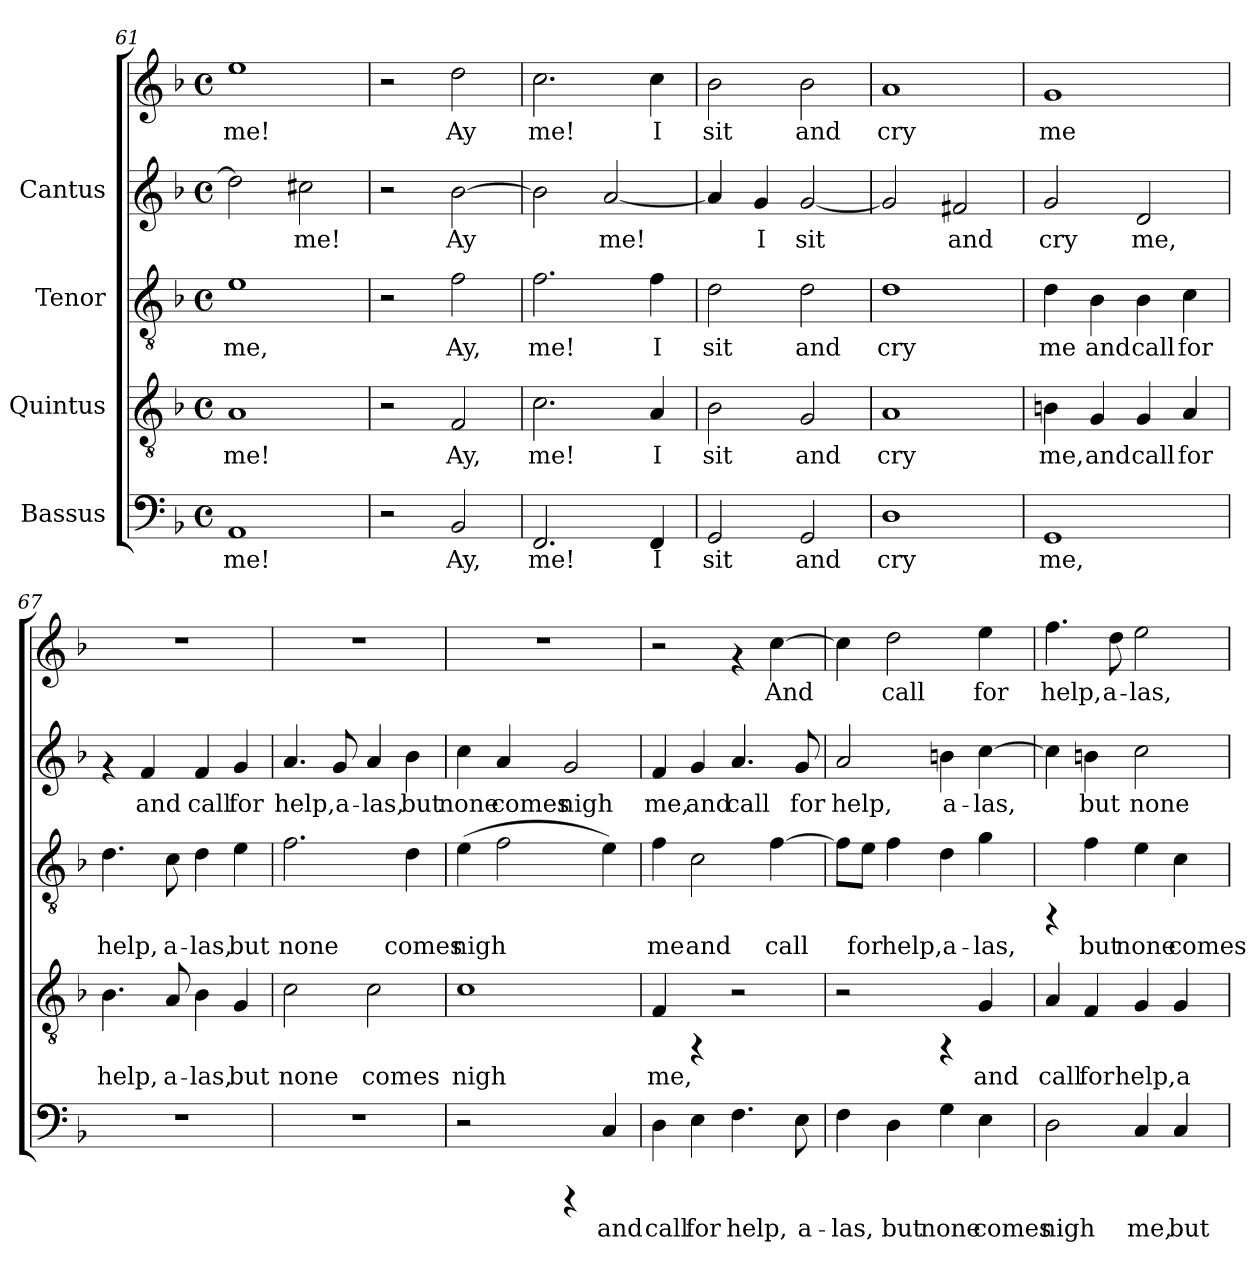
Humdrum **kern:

**kern	**text	**kern	**text	**kern	**text	**kern	**text	**kern	**text
*part4	*part4	*part3	*part3	*part2	*part2	*part1	*part1	*part1	*part1
*staff5	*staff5	*staff4	*staff4	*staff3	*staff3	*staff2	*staff2	*staff1	*staff1
*I"Bassus	*	*I"Quintus	*	*I"Tenor	*	*I"Cantus	*	*	*
*clefF4	*	*clefGv2	*	*clefGv2	*	*clefG2	*	*clefG2	*
*k[b-]	*	*k[b-]	*	*k[b-]	*	*k[b-]	*	*k[b-]	*
*F:	*	*F:	*	*F:	*	*F:	*	*F:	*
*M4/4	*	*M4/4	*	*M4/4	*	*M4/4	*	*M4/4	*
*met(c)	*	*met(c)	*	*met(c)	*	*met(c)	*	*met(c)	*
=61	=61	=61	=61	=61	=61	=61	=61	=61	=61
!	!LO:LY:b:cj	!	!LO:LY:b:cj	!	!LO:LY:b:cj	!	!LO:LY:b:cj	!	!LO:LY:b:cj
1AA	me!	1A	me!	1e	me,	2dd\]	.	1ee	me!
!	!	!	!	!	!	!	!LO:LY:b:cj	!	!
.	.	.	.	.	.	2cc#X\	me!	.	.
=62	=62	=62	=62	=62	=62	=62	=62	=62	=62
2r	.	2r	.	2r	.	2r	.	2r	.
!	!LO:LY:b:cj	!	!LO:LY:b:cj	!	!LO:LY:b:cj	!	!LO:LY:b:cj	!	!LO:LY:b:cj
2BB-/	Ay,	2F/	Ay,	2f\	Ay,	[>2b-\	Ay	2dd\	Ay
=63	=63	=63	=63	=63	=63	=63	=63	=63	=63
!	!LO:LY:b:cj	!	!LO:LY:b:cj	!	!LO:LY:b:cj	!	!LO:LY:b:cj	!	!LO:LY:b:cj
2.FF/	me!	2.c\	me!	2.f\	me!	2b-\]	.	2.cc\	me!
!	!	!	!	!	!	!	!LO:LY:b:cj	!	!
.	.	.	.	.	.	[<2a/	me!	.	.
!	!LO:LY:b:cj	!	!LO:LY:b:cj	!	!LO:LY:b:cj	!	!	!	!LO:LY:b:cj
4FF/	I	4A/	I	4f\	I	.	.	4cc\	I
=64	=64	=64	=64	=64	=64	=64	=64	=64	=64
!	!LO:LY:b:cj	!	!LO:LY:b:cj	!	!LO:LY:b:cj	!	!LO:LY:b:cj	!	!LO:LY:b:cj
2GG/	sit	2B-\	sit	2d\	sit	4a/]	.	2b-\	sit
!	!	!	!	!	!	!	!LO:LY:b:cj	!	!
.	.	.	.	.	.	4g/	I	.	.
!	!LO:LY:b:cj	!	!LO:LY:b:cj	!	!LO:LY:b:cj	!	!LO:LY:b:cj	!	!LO:LY:b:cj
2GG/	and	2G/	and	2d\	and	[<2g/	sit	2b-\	and
=65	=65	=65	=65	=65	=65	=65	=65	=65	=65
!	!LO:LY:b:cj	!	!LO:LY:b:cj	!	!LO:LY:b:cj	!	!LO:LY:b:cj	!	!LO:LY:b:cj
1D	cry	1A	cry	1d	cry	2g/]	.	1a	cry
!	!	!	!	!	!	!	!LO:LY:b:cj	!	!
.	.	.	.	.	.	2f#X/	and	.	.
!!LO:LB:g=z
=66	=66	=66	=66	=66	=66	=66	=66	=66	=66
!	!LO:LY:b:cj	!	!LO:LY:b:cj	!	!LO:LY:b:cj	!	!LO:LY:b:cj	!	!LO:LY:b:cj
1GG	me,	4Bn\	me,	4d\	me	2g/	cry	1g	me
!	!	!	!LO:LY:b:cj	!	!LO:LY:b:cj	!	!	!	!
.	.	4G/	and	4B-\	and	.	.	.	.
!	!	!	!LO:LY:b:cj	!	!LO:LY:b:cj	!	!LO:LY:b:cj	!	!
.	.	4G/	call	4B-\	call	2d/	me,	.	.
!	!	!	!LO:LY:b:cj	!	!LO:LY:b:cj	!	!	!	!
.	.	4A/	for	4c\	for	.	.	.	.
=67	=67	=67	=67	=67	=67	=67	=67	=67	=67
!	!	!	!LO:LY:b:cj	!	!LO:LY:b:cj	!	!	!	!
1r	.	4.B-\	help,	4.d\	help,	4rf	.	1r	.
!	!	!	!	!	!	!	!LO:LY:b:cj	!	!
.	.	.	.	.	.	4f/	and	.	.
!	!	!	!LO:LY:b:cj	!	!LO:LY:b:cj	!	!	!	!
.	.	8A/	a-	8c\	a-	.	.	.	.
!	!	!	!LO:LY:b:cj	!	!LO:LY:b:cj	!	!LO:LY:b:cj	!	!
.	.	4B-\	-las,	4d\	-las,	4f/	call	.	.
!	!	!	!LO:LY:b:cj	!	!LO:LY:b:cj	!	!LO:LY:b:cj	!	!
.	.	4G/	but	4e\	but	4g/	for	.	.
=68	=68	=68	=68	=68	=68	=68	=68	=68	=68
!	!	!	!LO:LY:b:cj	!	!LO:LY:b:cj	!	!LO:LY:b:cj	!	!
1r	.	2c\	none	2.f\	none	4.a/	help,	1r	.
!	!	!	!	!	!	!	!LO:LY:b:cj	!	!
.	.	.	.	.	.	8g/	a-	.	.
!	!	!	!LO:LY:b:cj	!	!	!	!LO:LY:b:cj	!	!
.	.	2c\	comes	.	.	4a/	-las,	.	.
!	!	!	!	!	!LO:LY:b:cj	!	!LO:LY:b:cj	!	!
.	.	.	.	4d\	comes	4b-\	but	.	.
=69	=69	=69	=69	=69	=69	=69	=69	=69	=69
!	!	!	!LO:LY:b:cj	!	!LO:LY:b:cj	!	!LO:LY:b:cj	!	!
2r	.	1c	nigh	(>4e\	nigh	4cc\	none	1r	.
!	!	!	!	!	!LO:LY:b:cj	!	!LO:LY:b:cj	!	!
.	.	.	.	2f\	.	4a/	comes	.	.
!	!	!	!	!	!	!	!LO:LY:b:cj	!	!
4rCCC	.	.	.	.	.	2g/	nigh	.	.
!	!LO:LY:b:cj	!	!	!	!LO:LY:b:cj	!	!	!	!
4C/	and	.	.	4e\)	.	.	.	.	.
!!LO:PB:g=z
=70	=70	=70	=70	=70	=70	=70	=70	=70	=70
!	!LO:LY:b:cj	!	!LO:LY:b:cj	!	!LO:LY:b:cj	!	!LO:LY:b:cj	!	!
4D\	call	4F/	me,	4f\	me	4f/	me,	2r	.
!	!LO:LY:b:cj	!	!	!	!LO:LY:b:cj	!	!LO:LY:b:cj	!	!
4E\	for	4rFF	.	2c\	and	4g/	and	.	.
!	!LO:LY:b:cj	!	!	!	!	!	!LO:LY:b:cj	!	!
4.F\	help,	2r	.	.	.	4.a/	call	4rf	.
!	!	!	!	!	!LO:LY:b:cj	!	!	!	!LO:LY:b:cj
.	.	.	.	[>4f\	call	.	.	[>4cc\	And
!	!LO:LY:b:cj	!	!	!	!	!	!LO:LY:b:cj	!	!
8E\	a-	.	.	.	.	8g/	for	.	.
=71	=71	=71	=71	=71	=71	=71	=71	=71	=71
!	!LO:LY:b:cj	!	!	!	!LO:LY:b:cj	!	!LO:LY:b:cj	!	!LO:LY:b:cj
4F\	-las,	2r	.	8f\L]	.	2a/	help,	4cc\]	.
!	!	!	!	!	!LO:LY:b:cj	!	!	!	!
.	.	.	.	8e\J	for	.	.	.	.
!	!LO:LY:b:cj	!	!	!	!LO:LY:b:cj	!	!	!	!LO:LY:b:cj
4D\	but	.	.	4f\	help,	.	.	2dd\	call
!	!LO:LY:b:cj	!	!	!	!LO:LY:b:cj	!	!LO:LY:b:cj	!	!
4G\	none	4rFF	.	4d\	a-	4bn\	a-	.	.
!	!LO:LY:b:cj	!	!LO:LY:b:cj	!	!LO:LY:b:cj	!	!LO:LY:b:cj	!	!LO:LY:b:cj
4E\	comes	4G/	and	4g\	-las,	[>4cc\	-las,	4ee\	for
=72	=72	=72	=72	=72	=72	=72	=72	=72	=72
!	!LO:LY:b:cj	!	!LO:LY:b:cj	!	!	!	!LO:LY:b:cj	!	!LO:LY:b:cj
2D\	nigh	4A/	call	4rFF	.	4cc\]	.	4.ff\	help,
!	!	!	!LO:LY:b:cj	!	!LO:LY:b:cj	!	!LO:LY:b:cj	!	!
.	.	4F/	for	4f\	but	4bn\	but	.	.
!	!	!	!	!	!	!	!	!	!LO:LY:b:cj
.	.	.	.	.	.	.	.	8dd\	a-
!	!LO:LY:b:cj	!	!LO:LY:b:cj	!	!LO:LY:b:cj	!	!LO:LY:b:cj	!	!LO:LY:b:cj
4C/	me,	4G/	help,	4e\	none	2cc\	none	2ee\	-las,
!	!LO:LY:b:cj	!	!LO:LY:b:cj	!	!LO:LY:b:cj	!	!	!	!
4C/	but	4G/	a-	4c\	comes	.	.	.	.
=	=	=	=	=	=	=	=	=	=
*-	*-	*-	*-	*-	*-	*-	*-	*-	*-
